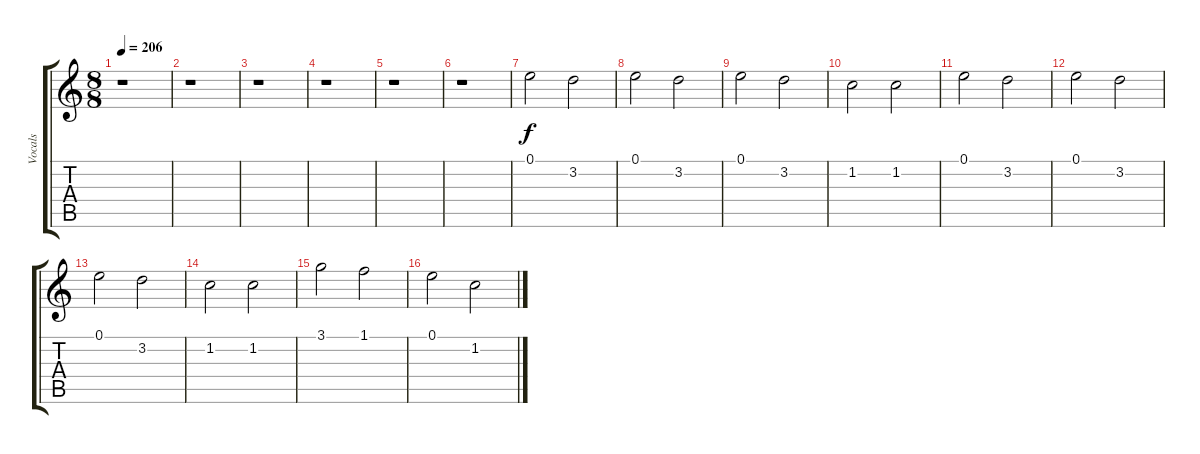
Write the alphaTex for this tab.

\track ("Vocals" "Vocals") {instrument electricguitarjazz}
\staff {score tabs}
\tuning (E4 B3 G3 D3 A2 E2) {hide}
\ts (8 8)
\tempo 206
\clef g2
\ks c
r.1{dy f} |
r.1 |
r.1 |
r.1 |
r.1 |
r.1 |
0.1.2 3.2.2 |
0.1.2 3.2.2 |
0.1.2 3.2.2 |
1.2.2 1.2.2 |
0.1.2 3.2.2 |
0.1.2 3.2.2 |
0.1.2 3.2.2 |
1.2.2 1.2.2 |
3.1.2 1.1.2 |
0.1.2 1.2.2
